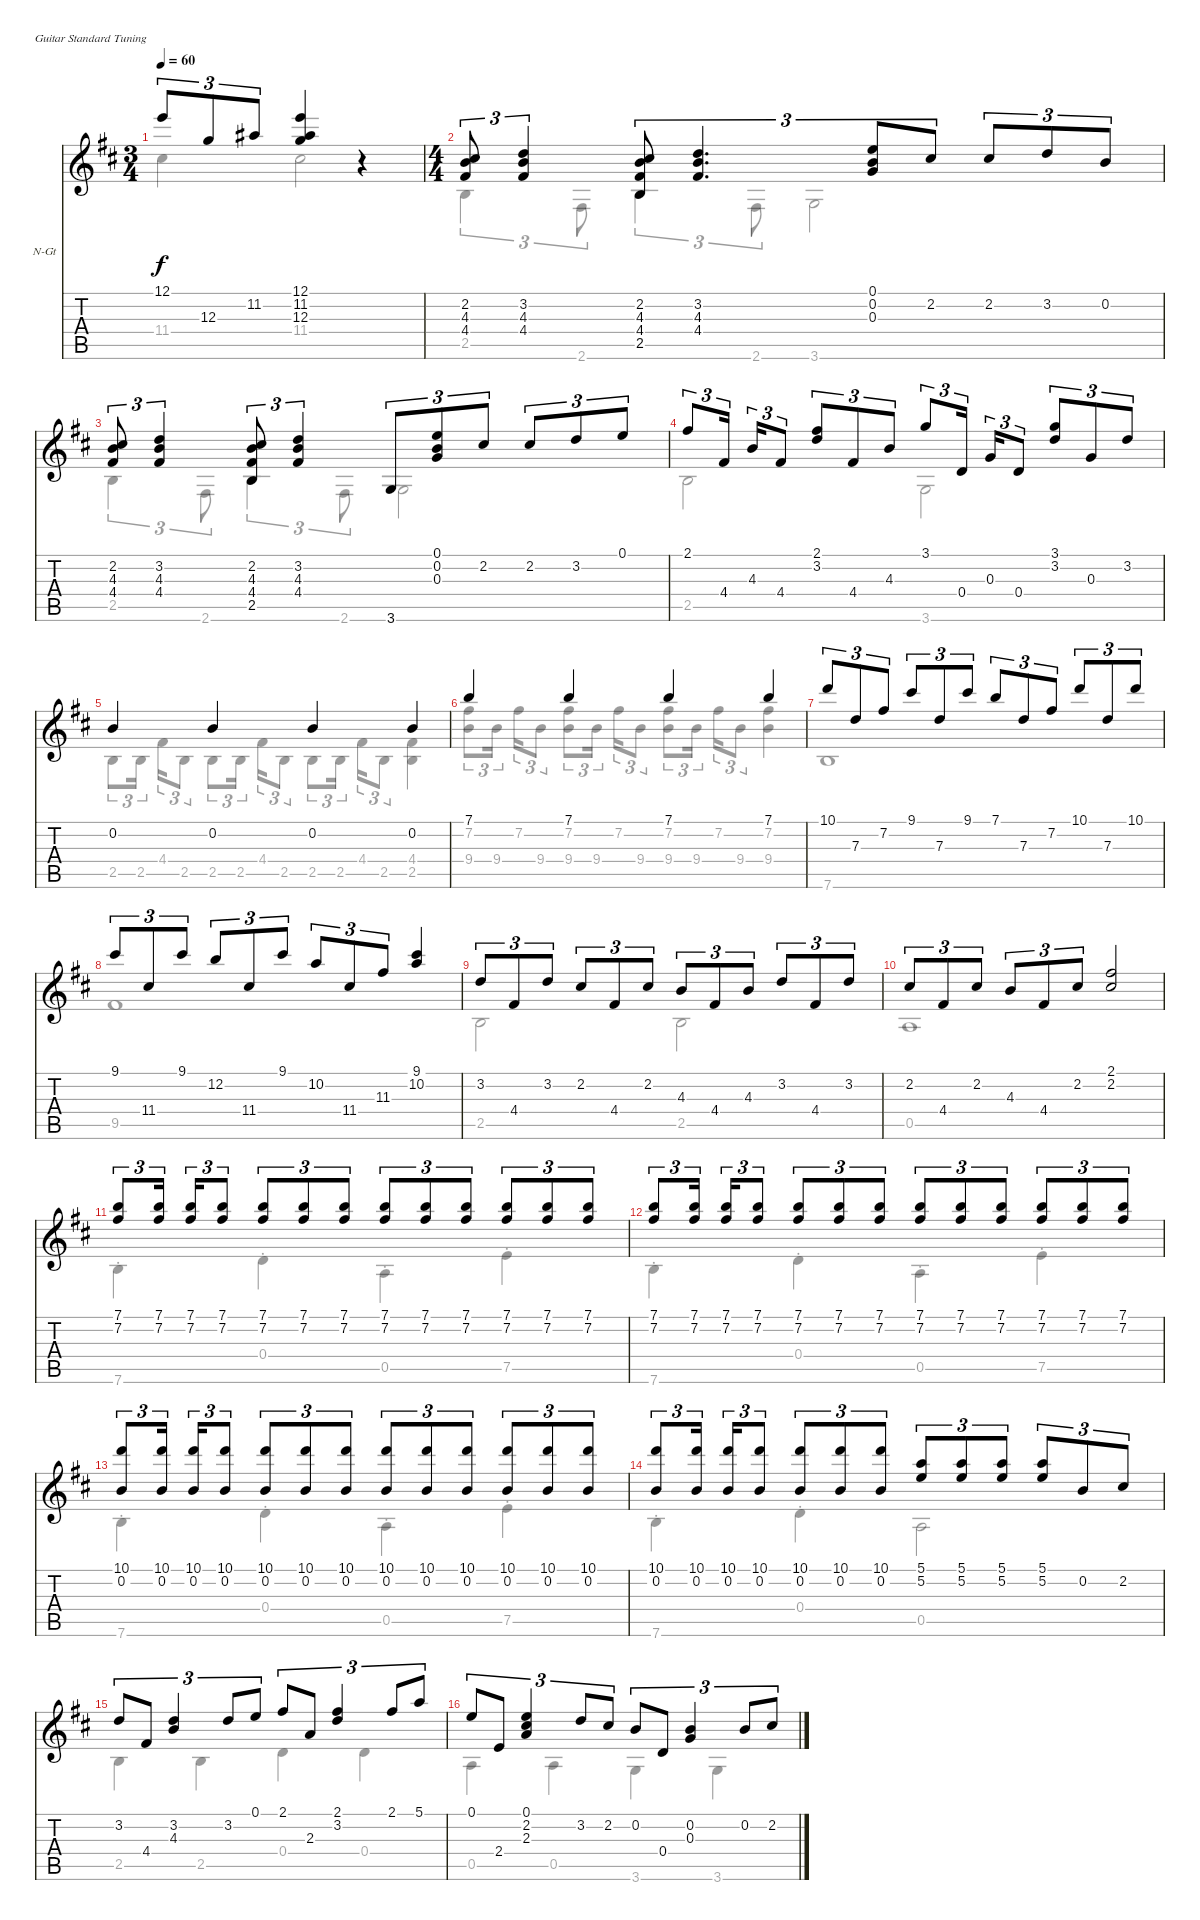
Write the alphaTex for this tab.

\bracketExtendMode nobrackets
\firstSystemTrackNameOrientation horizontal
\otherSystemsTrackNameOrientation horizontal
\track ("Track 1" "N-Gt") {instrument acousticguitarnylon}
\staff {score tabs}
\tuning (E4 B3 G3 D3 A2 E2)
\voice
\ts (3 4)
\beaming (8 2 2 2)
\tempo 60
\clef g2
\ks d
12.1.8{tu (3 2) dy f} 12.3.8{tu (3 2)} 11.2.8{tu (3 2)} (12.1 11.2 12.3).4 r.4 |
\ts (4 4)
\beaming (8 2 2 2 2)
(2.2 4.3 4.4).8{tu (3 2)} (3.2 4.3 4.4).4{tu (3 2)} (2.2 4.3 4.4 2.5).8{tu (3 2)} (3.2 4.3 4.4).4{d tu (3 2)} (0.1 0.2 0.3).8{tu (3 2)} 2.2.8{tu (3 2)} 2.2.8{tu (3 2)} 3.2.8{tu (3 2)} 0.2.8{tu (3 2)} |
(2.2 4.3 4.4).8{tu (3 2)} (3.2 4.3 4.4).4{tu (3 2)} (2.2 4.3 4.4 2.5).8{tu (3 2)} (3.2 4.3 4.4).4{tu (3 2)} 3.6.8{tu (3 2)} (0.1 0.2 0.3).8{tu (3 2)} 2.2.8{tu (3 2)} 2.2.8{tu (3 2)} 3.2.8{tu (3 2)} 0.1.8{tu (3 2)} |
2.1.8{tu (3 2)} 4.4.16{tu (3 2)} 4.3.16{tu (3 2)} 4.4.8{tu (3 2)} (2.1 3.2).8{tu (3 2)} 4.4.8{tu (3 2)} 4.3.8{tu (3 2)} 3.1.8{tu (3 2)} 0.4.16{tu (3 2)} 0.3.16{tu (3 2)} 0.4.8{tu (3 2)} (3.1 3.2).8{tu (3 2)} 0.3.8{tu (3 2)} 3.2.8{tu (3 2)} |
0.2.4 0.2.4 0.2.4 0.2.4 |
7.1.4 7.1.4 7.1.4 7.1.4 |
10.1.8{tu (3 2)} 7.3.8{tu (3 2)} 7.2.8{tu (3 2)} 9.1.8{tu (3 2)} 7.3.8{tu (3 2)} 9.1.8{tu (3 2)} 7.1.8{tu (3 2)} 7.3.8{tu (3 2)} 7.2.8{tu (3 2)} 10.1.8{tu (3 2)} 7.3.8{tu (3 2)} 10.1.8{tu (3 2)} |
9.1.8{tu (3 2)} 11.4.8{tu (3 2)} 9.1.8{tu (3 2)} 12.2.8{tu (3 2)} 11.4.8{tu (3 2)} 9.1.8{tu (3 2)} 10.2.8{tu (3 2)} 11.4.8{tu (3 2)} 11.3.8{tu (3 2)} (9.1 10.2).4 |
3.2.8{tu (3 2)} 4.4.8{tu (3 2)} 3.2.8{tu (3 2)} 2.2.8{tu (3 2)} 4.4.8{tu (3 2)} 2.2.8{tu (3 2)} 4.3.8{tu (3 2)} 4.4.8{tu (3 2)} 4.3.8{tu (3 2)} 3.2.8{tu (3 2)} 4.4.8{tu (3 2)} 3.2.8{tu (3 2)} |
\scale
0.253357 2.2.8{tu (3 2)} 4.4.8{tu (3 2)} 2.2.8{tu (3 2)} 4.3.8{tu (3 2)} 4.4.8{tu (3 2)} 2.2.8{tu (3 2)} (2.1 2.2).2 |
\scale
0.39342 (7.1 7.2).8{tu (3 2)} (7.1 7.2).16{tu (3 2)} (7.1 7.2).16{tu (3 2)} (7.1 7.2).8{tu (3 2)} (7.1 7.2).8{tu (3 2)} (7.1 7.2).8{tu (3 2)} (7.1 7.2).8{tu (3 2)} (7.1 7.2).8{tu (3 2)} (7.1 7.2).8{tu (3 2)} (7.1 7.2).8{tu (3 2)} (7.1 7.2).8{tu (3 2)} (7.1 7.2).8{tu (3 2)} (7.1 7.2).8{tu (3 2)} |
\scale
0.353247 (7.1 7.2).8{tu (3 2)} (7.1 7.2).16{tu (3 2)} (7.1 7.2).16{tu (3 2)} (7.1 7.2).8{tu (3 2)} (7.1 7.2).8{tu (3 2)} (7.1 7.2).8{tu (3 2)} (7.1 7.2).8{tu (3 2)} (7.1 7.2).8{tu (3 2)} (7.1 7.2).8{tu (3 2)} (7.1 7.2).8{tu (3 2)} (7.1 7.2).8{tu (3 2)} (7.1 7.2).8{tu (3 2)} (7.1 7.2).8{tu (3 2)} |
(10.1 0.2).8{tu (3 2)} (10.1 0.2).16{tu (3 2)} (10.1 0.2).16{tu (3 2)} (10.1 0.2).8{tu (3 2)} (10.1 0.2).8{tu (3 2)} (10.1 0.2).8{tu (3 2)} (10.1 0.2).8{tu (3 2)} (10.1 0.2).8{tu (3 2)} (10.1 0.2).8{tu (3 2)} (10.1 0.2).8{tu (3 2)} (10.1 0.2).8{tu (3 2)} (10.1 0.2).8{tu (3 2)} (10.1 0.2).8{tu (3 2)} |
(10.1 0.2).8{tu (3 2)} (10.1 0.2).16{tu (3 2)} (10.1 0.2).16{tu (3 2)} (10.1 0.2).8{tu (3 2)} (10.1 0.2).8{tu (3 2)} (10.1 0.2).8{tu (3 2)} (10.1 0.2).8{tu (3 2)} (5.1 5.2).8{tu (3 2)} (5.1 5.2).8{tu (3 2)} (5.1 5.2).8{tu (3 2)} (5.1 5.2).8{tu (3 2)} 0.2.8{tu (3 2)} 2.2.8{tu (3 2)} |
3.2.8{tu (3 2)} 4.4.8{tu (3 2)} (3.2 4.3).4{tu (3 2)} 3.2.8{tu (3 2)} 0.1.8{tu (3 2)} 2.1.8{tu (3 2)} 2.3.8{tu (3 2)} (2.1 3.2).4{tu (3 2)} 2.1.8{tu (3 2)} 5.1.8{tu (3 2)} |
0.1.8{tu (3 2)} 2.4.8{tu (3 2)} (0.1 2.2 2.3).4{tu (3 2)} 3.2.8{tu (3 2)} 2.2.8{tu (3 2)} 0.2.8{tu (3 2)} 0.4.8{tu (3 2)} (0.2 0.3).4{tu (3 2)} 0.2.8{tu (3 2)} 2.2.8{tu (3 2)}
\voice
\clef g2
\ottava regular
\simile none
\ks d
11.4.4{dy f} 11.4.2 |
2.5.4{tu (3 2)} 2.6.8{tu (3 2)} 2.5.4{tu (3 2)} 2.6.8{tu (3 2)} 3.6.2 |
2.5.4{tu (3 2)} 2.6.8{tu (3 2)} 2.5.4{tu (3 2)} 2.6.8{tu (3 2)} 3.6.2 |
2.5.2 3.6.2 |
2.5.8{tu (3 2)} 2.5.16{tu (3 2)} 4.4.16{tu (3 2)} 2.5.8{tu (3 2)} 2.5.8{tu (3 2)} 2.5.16{tu (3 2)} 4.4.16{tu (3 2)} 2.5.8{tu (3 2)} 2.5.8{tu (3 2)} 2.5.16{tu (3 2)} 4.4.16{tu (3 2)} 2.5.8{tu (3 2)} (4.4 2.5).4 |
(7.2 9.4).8{tu (3 2)} 9.4.16{tu (3 2)} 7.2.16{tu (3 2)} 9.4.8{tu (3 2)} (7.2 9.4).8{tu (3 2)} 9.4.16{tu (3 2)} 7.2.16{tu (3 2)} 9.4.8{tu (3 2)} (7.2 9.4).8{tu (3 2)} 9.4.16{tu (3 2)} 7.2.16{tu (3 2)} 9.4.8{tu (3 2)} (7.2 9.4).4 |
7.6.1 |
9.5.1 |
2.5.2 2.5.2 |
\scale
0.253357 0.5.1 |
\scale
0.39342 7.6{st}.4 0.4{st}.4 0.5{st}.4 7.5{st}.4 |
\scale
0.353247 7.6{st}.4 0.4{st}.4 0.5{st}.4 7.5{st}.4 |
7.6{st}.4 0.4{st}.4 0.5{st}.4 7.5{st}.4 |
7.6{st}.4 0.4{st}.4 0.5.2 |
2.5.4 2.5.4 0.4.4 0.4.4 |
0.5.4 0.5.4 3.6.4 3.6.4
